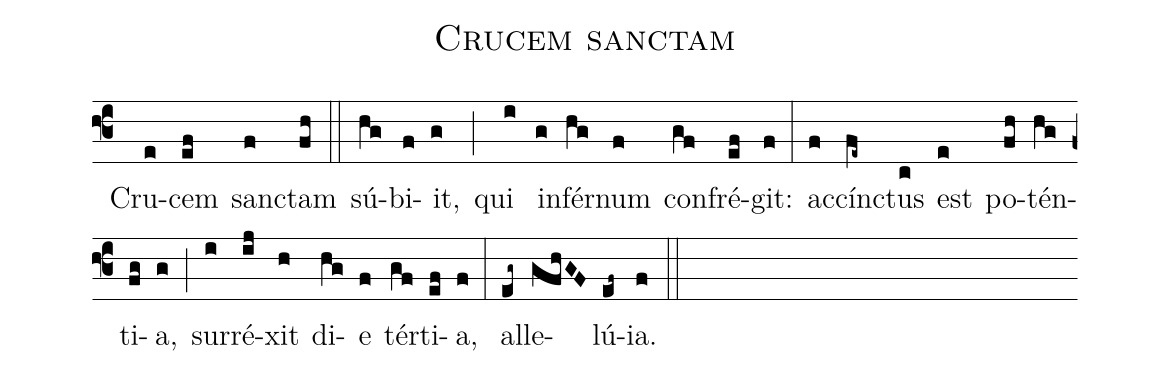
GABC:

name:Crucem sanctam;
office-part:Antiphona;
mode:2;
%%
(f3) () Cru(e)cem(ef) san(f)ctam(fh) (::) sú(hg)bi(f)it,(g) (;) qui(i) in(g)fér(hg)num(f) con(gf)fré(ef)git:(f) (:) ac(f)cín(fe~)ctus(c) est(e) po(fh)tén(hg)ti(fg)a,(g) (;) sur(i)ré(ij)xit(h) di(hg)e(f) tér(gf)ti(ef)a,(f) (:) al(eg~)le(gfhGF)lú(ef~)ia.(f) (::)
